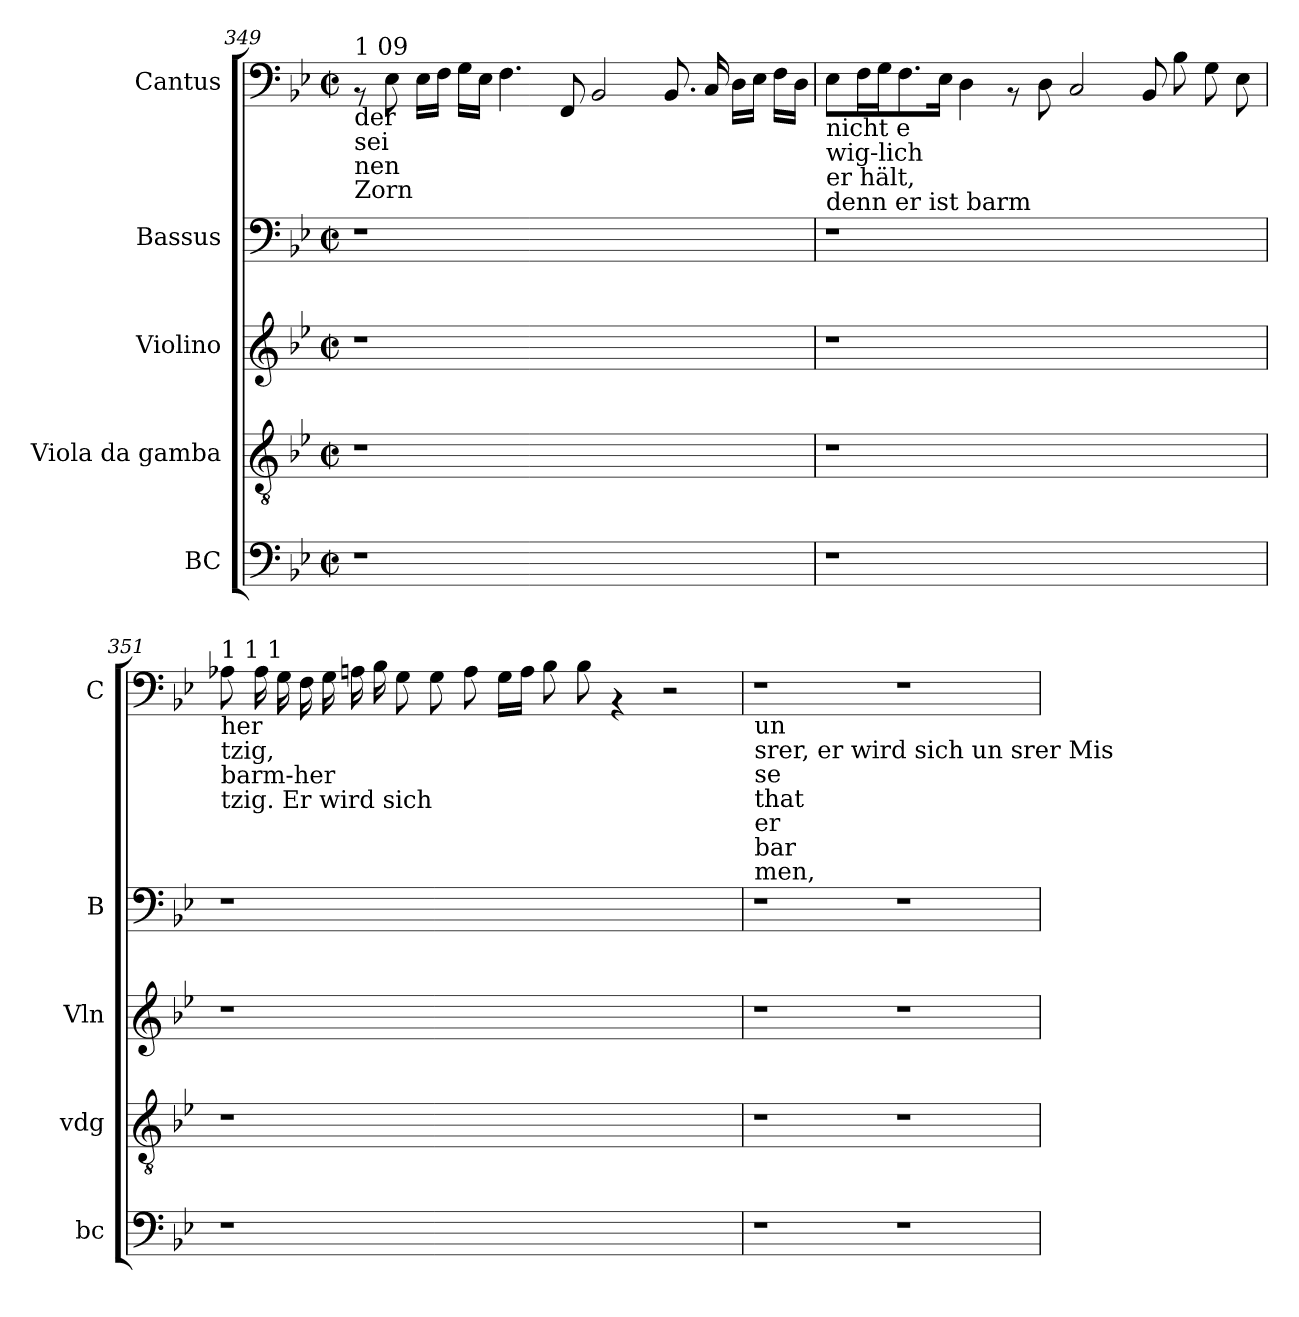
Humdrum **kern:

**kern	**kern	**kern	**kern	**kern
*part5	*part4	*part3	*part2	*part1
*staff5	*staff4	*staff3	*staff2	*staff1
*I"BC	*I"Viola da gamba	*I"Violino	*I"Bassus	*I"Cantus
*I'bc	*I'vdg	*I'Vln	*I'B	*I'C
!!LO:LB:g=z
*clefF4	*clefGv2	*clefG2	*clefF4	*clefF4
*k[b-e-]	*k[b-e-]	*k[b-e-]	*k[b-e-]	*k[b-e-]
*B-:	*B-:	*B-:	*B-:	*B-:
*M2/2	*M2/2	*M2/2	*M2/2	*M2/2
*met(c|)	*met(c|)	*met(c|)	*met(c|)	*met(c|)
=349	=349	=349	=349	=349
!	!	!	!	!LO:TX:a:t=1 09
!	!	!	!	!LO:TX:b:t=der
!	!	!	!	!LO:TX:b:t=sei
!	!	!	!	!LO:TX:b:t=nen
!	!	!	!	!LO:TX:b:t=Zorn
1r	1r	1r	1r	8rAA
.	.	.	.	8E-\
.	.	.	.	16E-\LL
.	.	.	.	16F\JJ
.	.	.	.	16G\LL
.	.	.	.	16E-\JJ
.	.	.	.	4.F\
.	.	.	.	8FF/
1ryy	1ryy	1ryy	1ryy	2BB-/
.	.	.	.	8.BB-/
.	.	.	.	16C/
.	.	.	.	16D\LL
.	.	.	.	16E-\JJ
.	.	.	.	16F\LL
.	.	.	.	16D\JJ
=350	=350	=350	=350	=350
!	!	!	!	!LO:TX:b:t=nicht e
!	!	!	!	!LO:TX:b:t=wig-lich
!	!	!	!	!LO:TX:b:t=er hält,
!	!	!	!	!LO:TX:b:t=denn er ist barm
1r	1r	1r	1r	8E-\L
.	.	.	.	16F\L
.	.	.	.	16G\J
.	.	.	.	8.F\
.	.	.	.	16E-\Jk
.	.	.	.	4D\
.	.	.	.	8rAA
.	.	.	.	8D\
1ryy	1ryy	1ryy	1ryy	2C/
.	.	.	.	8BB-/
.	.	.	.	8B-\
.	.	.	.	8G\
.	.	.	.	8E-\
!!LO:LB:g=z
=351	=351	=351	=351	=351
!	!	!	!	!LO:TX:a:t=1 1 1
!	!	!	!	!LO:TX:b:t=her
!	!	!	!	!LO:TX:b:t=tzig,
!	!	!	!	!LO:TX:b:t=barm-her
!	!	!	!	!LO:TX:b:t=tzig. Er wird sich
1r	1r	1r	1r	8A-X\
.	.	.	.	16A-\
.	.	.	.	16G\
.	.	.	.	16F\
.	.	.	.	16G\
.	.	.	.	16An\
.	.	.	.	16B-\
.	.	.	.	8G\
.	.	.	.	8G\
.	.	.	.	8A\
.	.	.	.	16G\LL
.	.	.	.	16A\JJ
1ryy	1ryy	1ryy	1ryy	8B-\
.	.	.	.	8B-\
.	.	.	.	4rAA
.	.	.	.	2r
=352	=352	=352	=352	=352
!	!	!	!	!LO:TX:b:t=un
!	!	!	!	!LO:TX:b:t=srer, er wird sich un srer Mis
!	!	!	!	!LO:TX:b:t=se
!	!	!	!	!LO:TX:b:t=that
!	!	!	!	!LO:TX:b:t=er
!	!	!	!	!LO:TX:b:t=bar
!	!	!	!	!LO:TX:b:t=men,
1r	1r	1r	1r	1r
1r	1r	1r	1r	1r
=	=	=	=	=
*-	*-	*-	*-	*-
